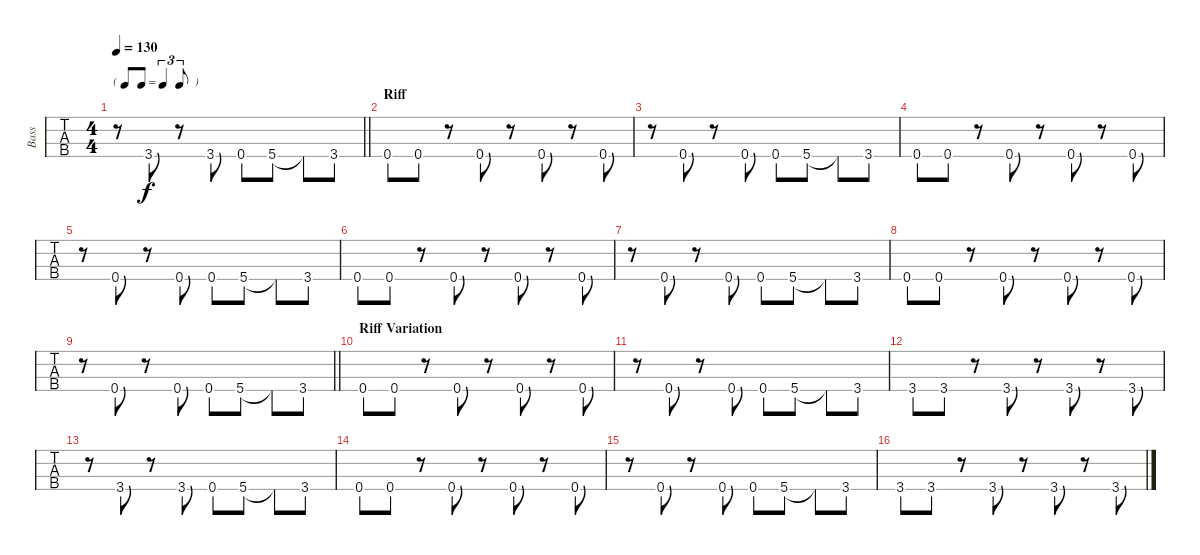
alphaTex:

\track ("Bass" "Bass") {instrument electricbassfinger}
\staff {tabs}
\tuning (G2 D2 A1 E1) {hide}
\ts (4 4)
\tf triplet8th
\tempo 130
\clef f4
\barLineRight lightlight
\ks c
r.8{dy f} 3.4.8 r.8 3.4.8 0.4.8 5.4.8 5.4{t}.8 3.4.8 |
\section ("" "Riff")
0.4.8 0.4.8 r.8 0.4.8 r.8 0.4.8 r.8 0.4.8 |
r.8 0.4.8 r.8 0.4.8 0.4.8 5.4.8 5.4{t}.8 3.4.8 |
0.4.8 0.4.8 r.8 0.4.8 r.8 0.4.8 r.8 0.4.8 |
r.8 0.4.8 r.8 0.4.8 0.4.8 5.4.8 5.4{t}.8 3.4.8 |
0.4.8 0.4.8 r.8 0.4.8 r.8 0.4.8 r.8 0.4.8 |
r.8 0.4.8 r.8 0.4.8 0.4.8 5.4.8 5.4{t}.8 3.4.8 |
0.4.8 0.4.8 r.8 0.4.8 r.8 0.4.8 r.8 0.4.8 |
\barLineRight lightlight
r.8 0.4.8 r.8 0.4.8 0.4.8 5.4.8 5.4{t}.8 3.4.8 |
\section ("" "Riff Variation")
0.4.8 0.4.8 r.8 0.4.8 r.8 0.4.8 r.8 0.4.8 |
r.8 0.4.8 r.8 0.4.8 0.4.8 5.4.8 5.4{t}.8 3.4.8 |
3.4.8 3.4.8 r.8 3.4.8 r.8 3.4.8 r.8 3.4.8 |
r.8 3.4.8 r.8 3.4.8 0.4.8 5.4.8 5.4{t}.8 3.4.8 |
0.4.8 0.4.8 r.8 0.4.8 r.8 0.4.8 r.8 0.4.8 |
r.8 0.4.8 r.8 0.4.8 0.4.8 5.4.8 5.4{t}.8 3.4.8 |
3.4.8 3.4.8 r.8 3.4.8 r.8 3.4.8 r.8 3.4.8
